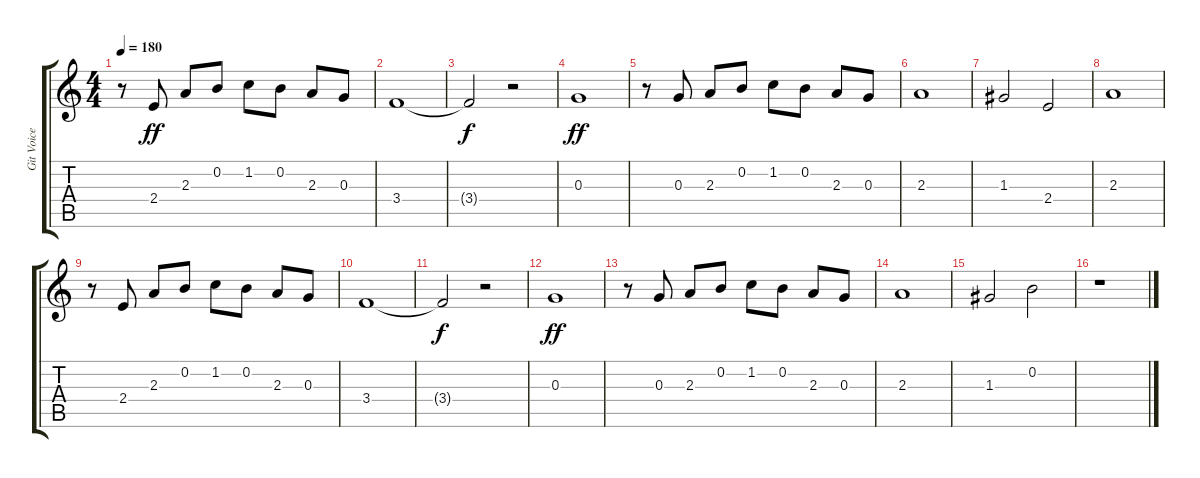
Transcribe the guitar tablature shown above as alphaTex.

\track ("Git Voice" "Git Voice") {instrument distortionguitar}
\staff {score tabs}
\tuning (E4 B3 G3 D3 A2 E2) {hide}
\ts (4 4)
\tempo 180
\clef g2
\ks c
r.8{dy ff} 2.4.8 2.3.8 0.2.8 1.2.8 0.2.8 2.3.8 0.3.8 |
3.4.1 |
3.4{t}.2{dy f} r.2 |
0.3.1{dy ff} |
r.8 0.3.8 2.3.8 0.2.8 1.2.8 0.2.8 2.3.8 0.3.8 |
2.3.1 |
1.3.2 2.4.2 |
2.3.1 |
r.8 2.4.8 2.3.8 0.2.8 1.2.8 0.2.8 2.3.8 0.3.8 |
3.4.1 |
3.4{t}.2{dy f} r.2 |
0.3.1{dy ff} |
r.8 0.3.8 2.3.8 0.2.8 1.2.8 0.2.8 2.3.8 0.3.8 |
2.3.1 |
1.3.2 0.2.2 |
r.1
